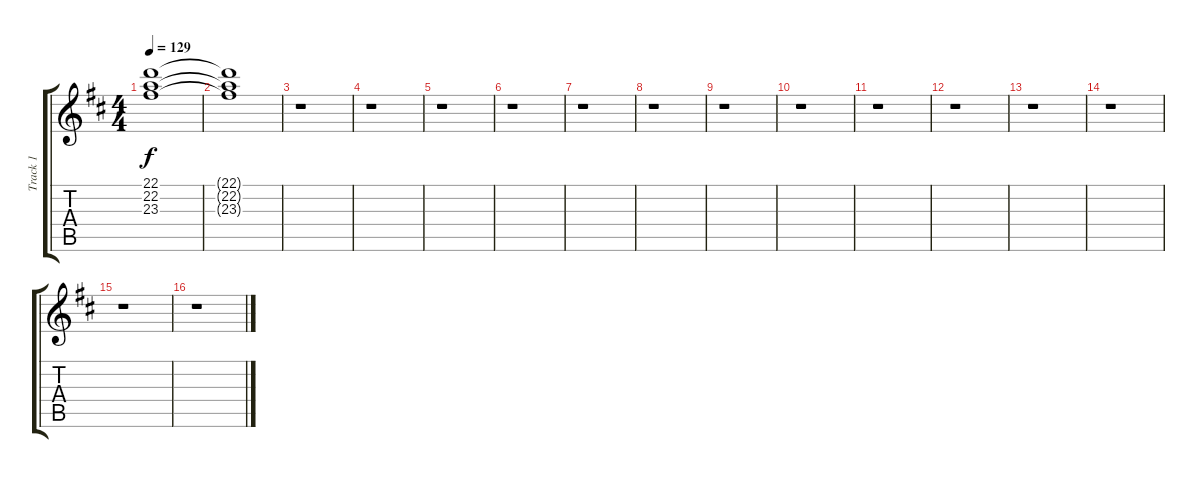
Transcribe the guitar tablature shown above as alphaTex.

\track ("Track 1" "Track 1") {instrument acousticgrandpiano}
\staff {score tabs}
\tuning (E4 B3 G3 D3 A2 E2) {hide}
\ts (4 4)
\tempo 129
\clef g2
\ks bminor
(22.1 22.2 23.3).1{dy f} |
(22.1{t} 22.2{t} 23.3{t}).1 |
r.1 |
r.1 |
r.1 |
r.1 |
r.1 |
r.1 |
r.1 |
r.1 |
r.1 |
r.1 |
r.1 |
r.1 |
r.1 |
r.1
